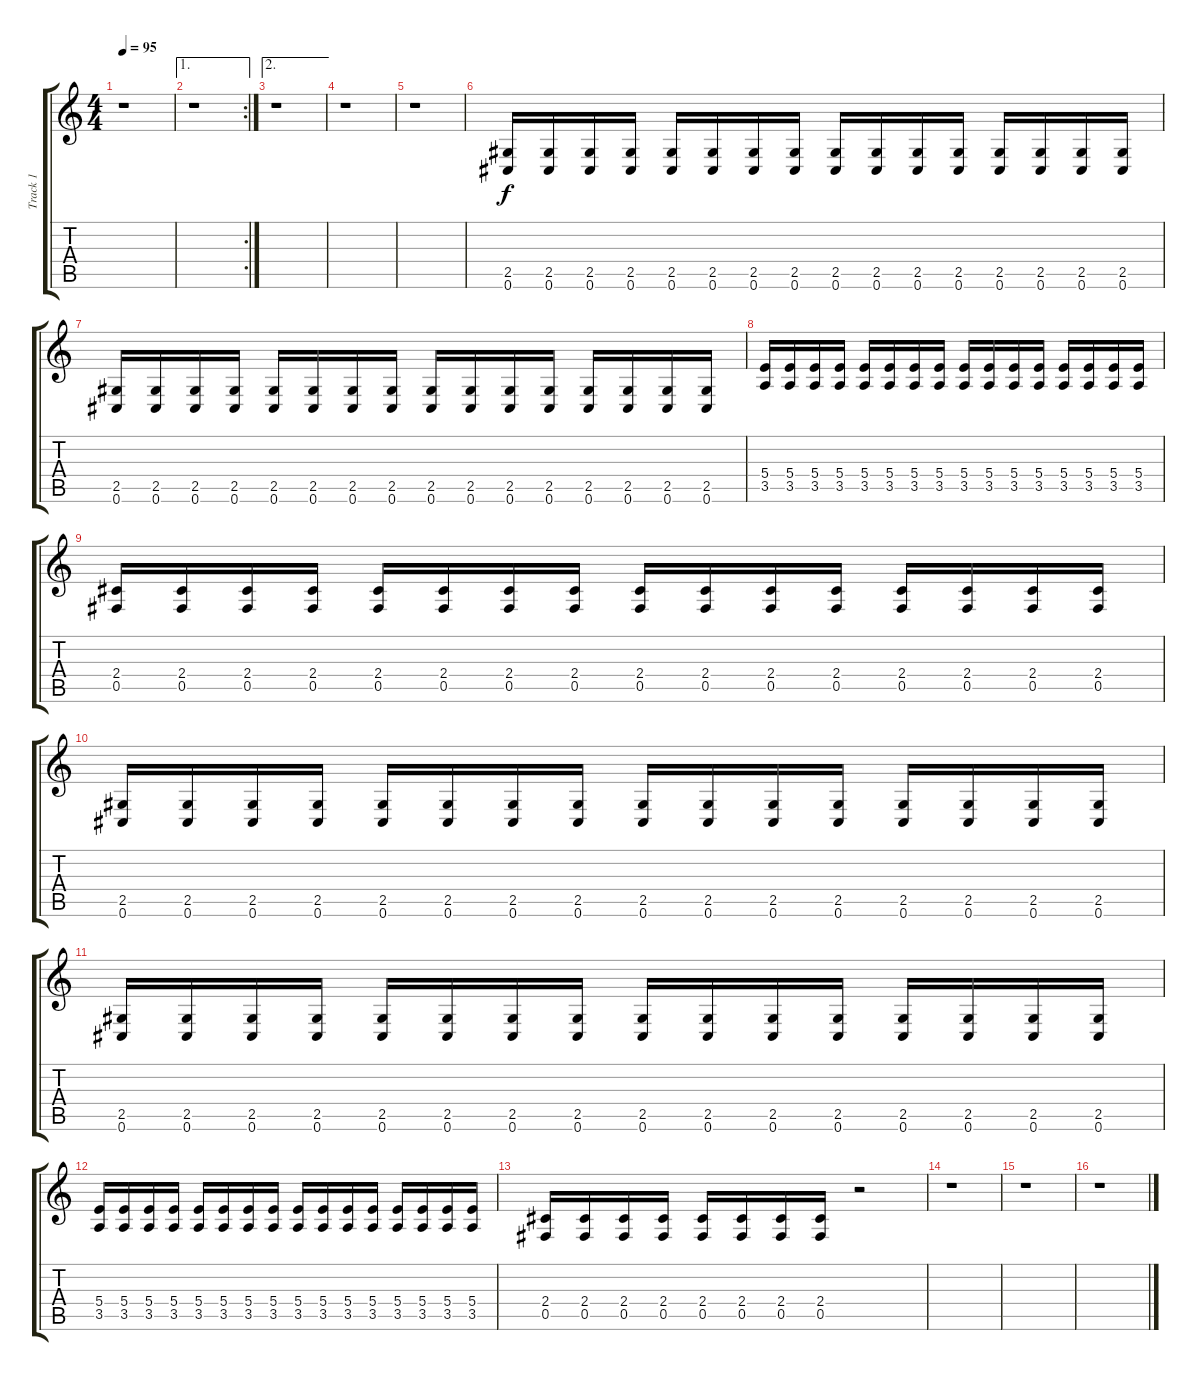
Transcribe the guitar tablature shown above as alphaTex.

\track ("Track 1" "Track 1") {instrument distortionguitar}
\staff {score tabs}
\tuning (Db4 Ab3 E3 B2 Gb2 Db2) {hide}
\ts (4 4)
\tempo 95
\clef g2
\ks c
r.1{dy f} |
\ae 1
\rc 2
r.1 |
\ae 2
r.1 |
r.1 |
r.1 |
(2.5 0.6).16 (2.5 0.6).16 (2.5 0.6).16 (2.5 0.6).16 (2.5 0.6).16 (2.5 0.6).16 (2.5 0.6).16 (2.5 0.6).16 (2.5 0.6).16 (2.5 0.6).16 (2.5 0.6).16 (2.5 0.6).16 (2.5 0.6).16 (2.5 0.6).16 (2.5 0.6).16 (2.5 0.6).16 |
(2.5 0.6).16 (2.5 0.6).16 (2.5 0.6).16 (2.5 0.6).16 (2.5 0.6).16 (2.5 0.6).16 (2.5 0.6).16 (2.5 0.6).16 (2.5 0.6).16 (2.5 0.6).16 (2.5 0.6).16 (2.5 0.6).16 (2.5 0.6).16 (2.5 0.6).16 (2.5 0.6).16 (2.5 0.6).16 |
(5.4 3.5).16 (5.4 3.5).16 (5.4 3.5).16 (5.4 3.5).16 (5.4 3.5).16 (5.4 3.5).16 (5.4 3.5).16 (5.4 3.5).16 (5.4 3.5).16 (5.4 3.5).16 (5.4 3.5).16 (5.4 3.5).16 (5.4 3.5).16 (5.4 3.5).16 (5.4 3.5).16 (5.4 3.5).16 |
(2.4 0.5).16 (2.4 0.5).16 (2.4 0.5).16 (2.4 0.5).16 (2.4 0.5).16 (2.4 0.5).16 (2.4 0.5).16 (2.4 0.5).16 (2.4 0.5).16 (2.4 0.5).16 (2.4 0.5).16 (2.4 0.5).16 (2.4 0.5).16 (2.4 0.5).16 (2.4 0.5).16 (2.4 0.5).16 |
(2.5 0.6).16 (2.5 0.6).16 (2.5 0.6).16 (2.5 0.6).16 (2.5 0.6).16 (2.5 0.6).16 (2.5 0.6).16 (2.5 0.6).16 (2.5 0.6).16 (2.5 0.6).16 (2.5 0.6).16 (2.5 0.6).16 (2.5 0.6).16 (2.5 0.6).16 (2.5 0.6).16 (2.5 0.6).16 |
(2.5 0.6).16 (2.5 0.6).16 (2.5 0.6).16 (2.5 0.6).16 (2.5 0.6).16 (2.5 0.6).16 (2.5 0.6).16 (2.5 0.6).16 (2.5 0.6).16 (2.5 0.6).16 (2.5 0.6).16 (2.5 0.6).16 (2.5 0.6).16 (2.5 0.6).16 (2.5 0.6).16 (2.5 0.6).16 |
(5.4 3.5).16 (5.4 3.5).16 (5.4 3.5).16 (5.4 3.5).16 (5.4 3.5).16 (5.4 3.5).16 (5.4 3.5).16 (5.4 3.5).16 (5.4 3.5).16 (5.4 3.5).16 (5.4 3.5).16 (5.4 3.5).16 (5.4 3.5).16 (5.4 3.5).16 (5.4 3.5).16 (5.4 3.5).16 |
(2.4 0.5).16 (2.4 0.5).16 (2.4 0.5).16 (2.4 0.5).16 (2.4 0.5).16 (2.4 0.5).16 (2.4 0.5).16 (2.4 0.5).16 r.2 |
r.1 |
r.1 |
r.1
